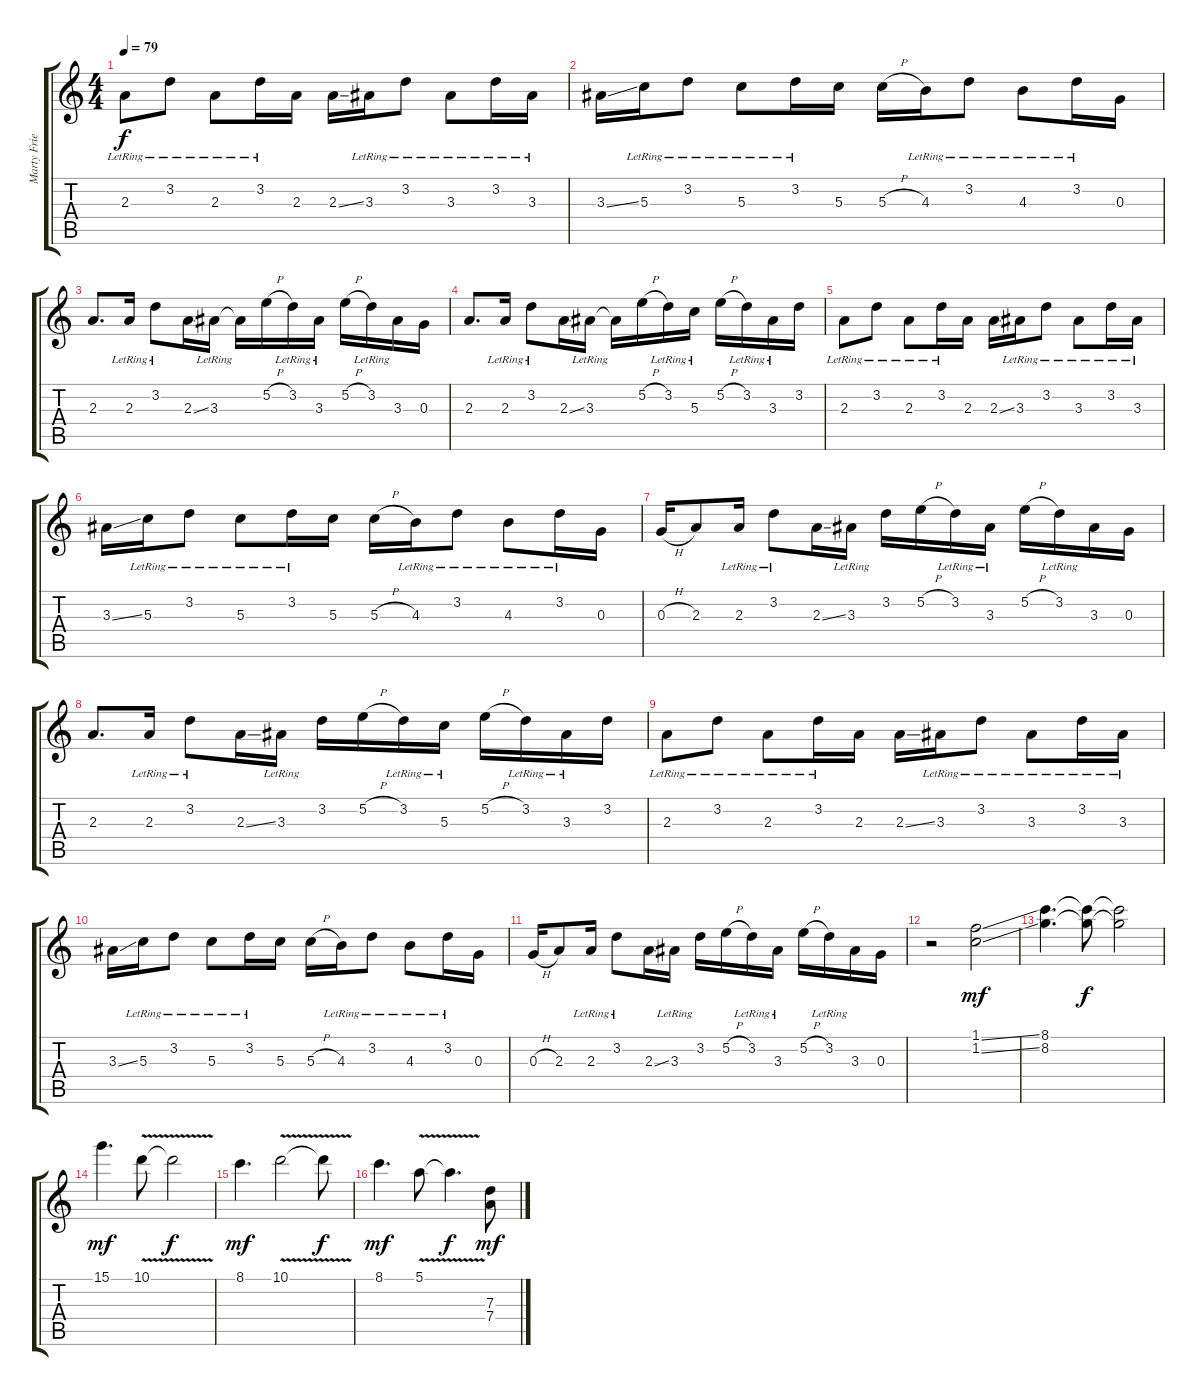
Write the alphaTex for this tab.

\track ("Marty Friedman" "Marty Frie") {instrument electricguitarclean}
\staff {score tabs}
\tuning (E4 B3 G3 D3 A2 E2) {hide}
\ts (4 4)
\tempo 79
\clef g2
\ks c
2.3{lr}.8{dy f} 3.2{lr}.8 2.3{lr}.8 3.2{lr}.16 2.3.16 2.3{ss}.16 3.3{lr}.16 3.2{lr}.8 3.3{lr}.8 3.2{lr}.16 3.3{lr}.16 |
3.3{ss}.16 5.3{lr}.16 3.2{lr}.8 5.3{lr}.8 3.2{lr}.16 5.3.16 5.3{h}.16 4.3{lr}.16 3.2{lr}.8 4.3{lr}.8 3.2{lr}.16 0.3.16 |
2.3.8{d} 2.3{lr}.16 3.2{lr}.8 2.3{ss}.16 3.3{lr}.16 3.3{t}.16 5.2{h}.16 3.2{lr}.16 3.3{lr}.16 5.2{h}.16 3.2{lr}.16 3.3.16 0.3.16 |
2.3.8{d} 2.3{lr}.16 3.2{lr}.8 2.3{ss}.16 3.3{lr}.16 3.3{t}.16 5.2{h}.16 3.2{lr}.16 5.3{lr}.16 5.2{h}.16 3.2{lr}.16 3.3{lr}.16 3.2.16 |
2.3{lr}.8 3.2{lr}.8 2.3{lr}.8 3.2{lr}.16 2.3.16 2.3{ss}.16 3.3{lr}.16 3.2{lr}.8 3.3{lr}.8 3.2{lr}.16 3.3{lr}.16 |
3.3{ss}.16 5.3{lr}.16 3.2{lr}.8 5.3{lr}.8 3.2{lr}.16 5.3.16 5.3{h}.16 4.3{lr}.16 3.2{lr}.8 4.3{lr}.8 3.2{lr}.16 0.3.16 |
0.3{h}.16 2.3.8 2.3{lr}.16 3.2{lr}.8 2.3{ss}.16 3.3{lr}.16 3.2.16 5.2{h}.16 3.2{lr}.16 3.3{lr}.16 5.2{h}.16 3.2{lr}.16 3.3.16 0.3.16 |
2.3.8{d} 2.3{lr}.16 3.2{lr}.8 2.3{ss}.16 3.3{lr}.16 3.2.16 5.2{h}.16 3.2{lr}.16 5.3{lr}.16 5.2{h}.16 3.2{lr}.16 3.3{lr}.16 3.2.16 |
2.3{lr}.8 3.2{lr}.8 2.3{lr}.8 3.2{lr}.16 2.3.16 2.3{ss}.16 3.3{lr}.16 3.2{lr}.8 3.3{lr}.8 3.2{lr}.16 3.3{lr}.16 |
3.3{ss}.16 5.3{lr}.16 3.2{lr}.8 5.3{lr}.8 3.2{lr}.16 5.3.16 5.3{h}.16 4.3{lr}.16 3.2{lr}.8 4.3{lr}.8 3.2{lr}.16 0.3.16 |
0.3{h}.16 2.3.8 2.3{lr}.16 3.2{lr}.8 2.3{ss}.16 3.3{lr}.16 3.2.16 5.2{h}.16 3.2{lr}.16 3.3{lr}.16 5.2{h}.16 3.2{lr}.16 3.3.16 0.3.16 |
r.2 (1.1{ss} 1.2{ss}).2{dy mf instrument overdrivenguitar} |
(8.1 8.2).4{d} (8.1{t} 8.2{t}).8{dy f} (8.1{t} 8.2{t}).2 |
15.1.4{d dy mf} 10.1{v}.8 10.1{t}.2{dy f} |
8.1.4{d dy mf} 10.1{v}.2 10.1{t}.8{dy f} |
8.1.4{d dy mf} 5.1{v}.8 5.1{t}.4{d dy f} (7.3{ss} 7.4{ss}).8{dy mf}
